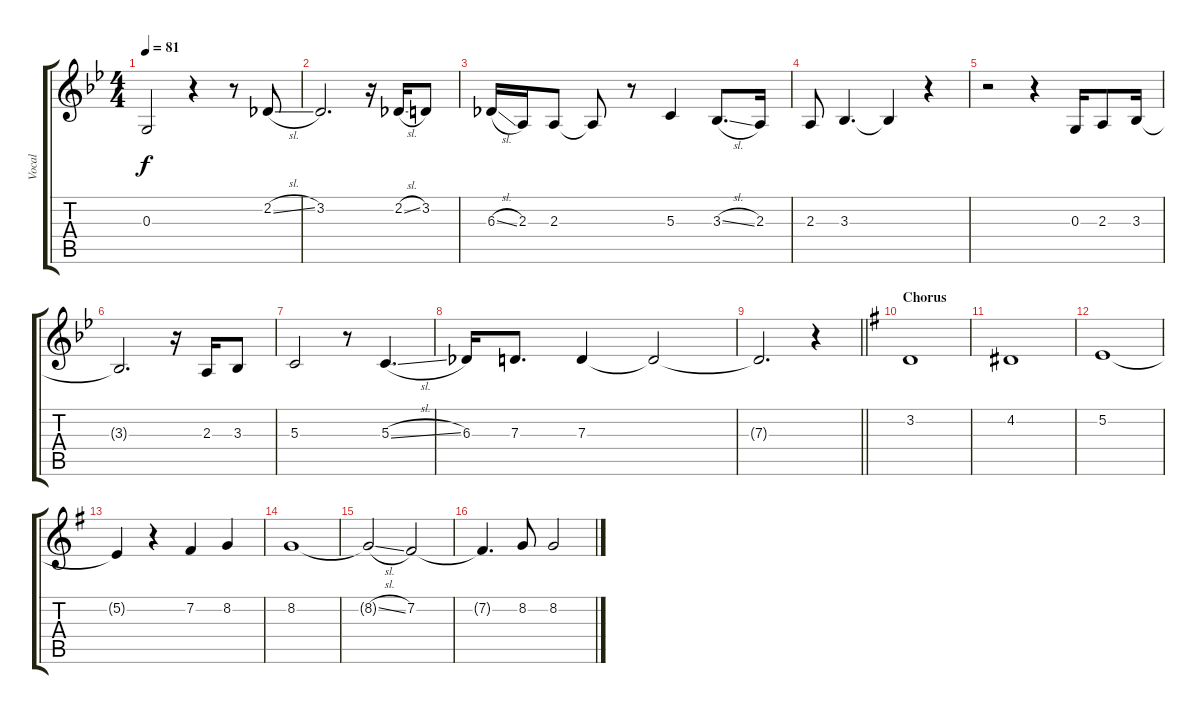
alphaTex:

\track ("Vocal" "Vocal") {instrument tenorsax}
\staff {score tabs}
\tuning (E4 B3 G3 D3 A2 E2) {hide}
\ts (4 4)
\tempo 81
\clef g2
\ks gminor
0.3{t}.2{dy f} r.4 r.8 2.2{sl}.8 |
3.2.2{d} r.16 2.2{sl}.16 3.2.8 |
6.3{sl}.16 2.3.16 2.3.8 2.3{t}.8 r.8 5.3.4 3.3{sl}.8{d} 2.3.16 |
2.3.8 3.3.4{d} 3.3{t}.4 r.4 |
r.2 r.4 0.3.16 2.3.8 3.3.16 |
3.3{t}.2{d} r.16 2.3.16 3.3.8 |
5.3.2 r.8 5.3{sl}.4{d} |
6.3.16 7.3.8{d} 7.3.4 7.3{t}.2 |
\barLineRight lightlight
7.3{t}.2{d} r.4 |
\section ("" "Chorus")
\ks g
3.2.1 |
4.2.1 |
5.2.1 |
5.2{t}.4 r.4 7.2.4 8.2.4 |
8.2.1 |
8.2{sl t}.2 7.2.2 |
7.2{t}.4{d} 8.2.8 8.2.2
